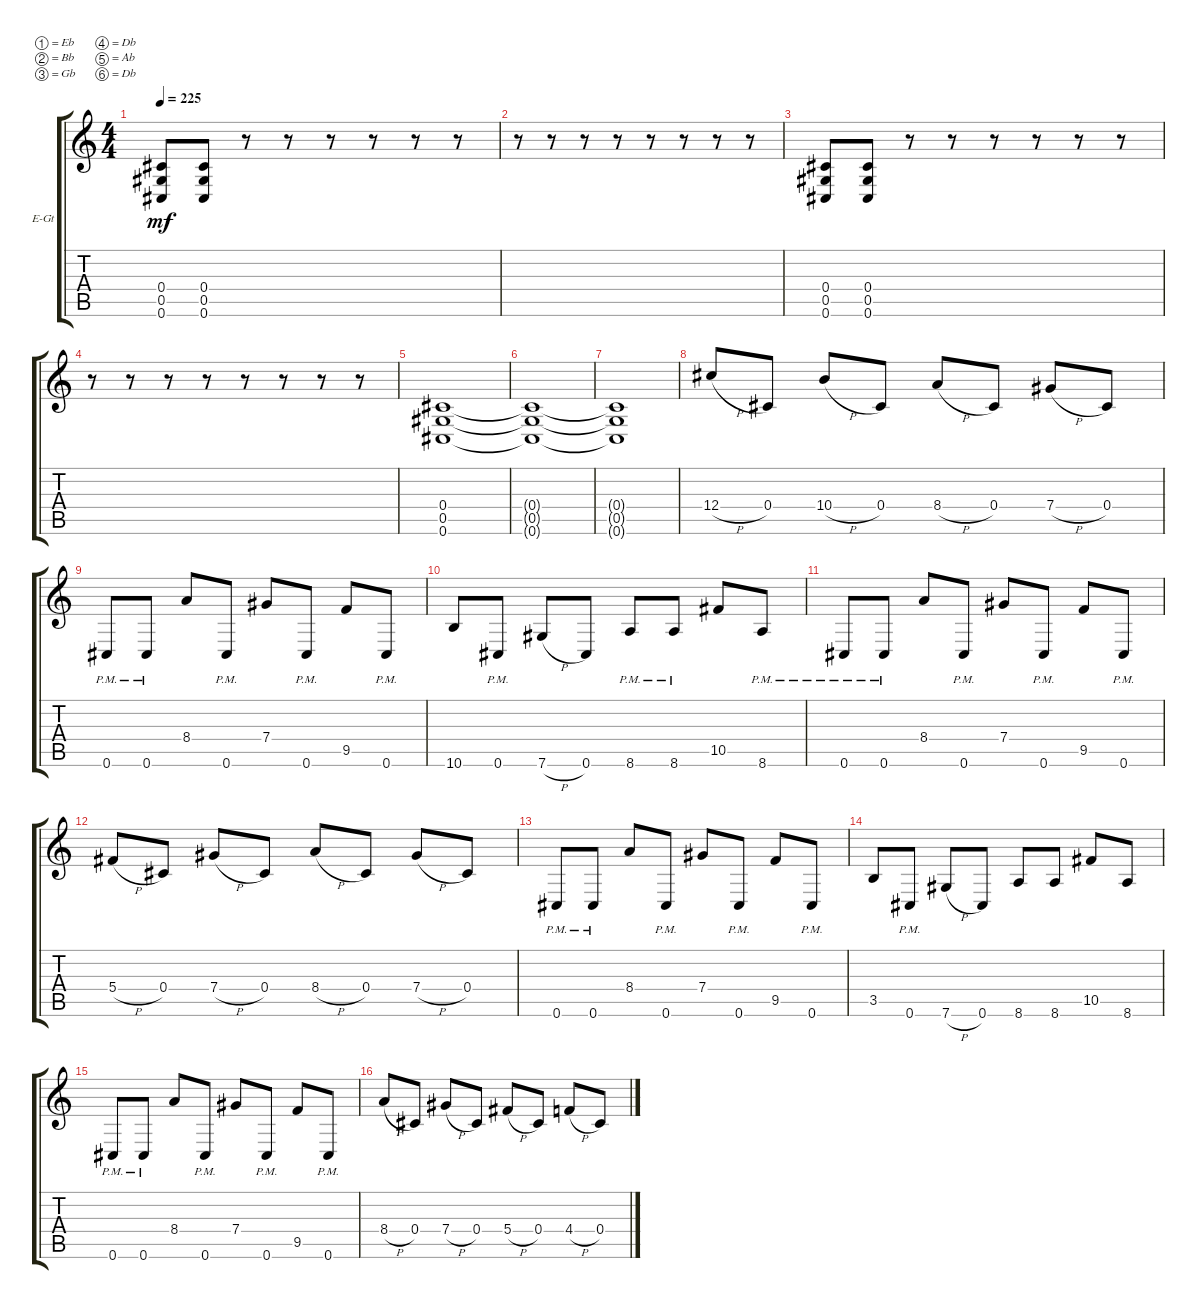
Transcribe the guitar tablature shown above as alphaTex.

\bracketExtendMode groupsimilarinstruments
\firstSystemTrackNameOrientation horizontal
\otherSystemsTrackNameOrientation horizontal
\track ("left" "E-Gt") {instrument distortionguitar}
\staff {score tabs}
\tuning (Eb4 Bb3 Gb3 Db3 Ab2 Db2)
\ts (4 4)
\tempo 225
\clef g2
\ks c
(0.6 0.5 0.4).8{dy mf instrument distortionguitar} (0.6 0.4 0.5).8 r.8 r.8 r.8 r.8 r.8 r.8 |
r.8 r.8 r.8 r.8 r.8 r.8 r.8 r.8 |
(0.6 0.5 0.4).8 (0.4 0.5 0.6).8 r.8 r.8 r.8 r.8 r.8 r.8 |
r.8 r.8 r.8 r.8 r.8 r.8 r.8 r.8 |
(0.6 0.5 0.4).1 |
(0.4{t} 0.5{t} 0.6{t}).1 |
(0.5{t} 0.4{t} 0.6{t}).1 |
12.4{h}.8 0.4.8 10.4{h}.8 0.4.8 8.4{h}.8 0.4.8 7.4{h}.8 0.4.8 |
0.6{pm}.8 0.6{pm}.8 8.4.8 0.6{pm}.8 7.4.8 0.6{pm}.8 9.5.8 0.6{pm}.8 |
10.6.8 0.6{pm}.8 7.6{h}.8 0.6.8 8.6{pm}.8 8.6{pm}.8 10.5.8 8.6{pm}.8 |
0.6{pm}.8 0.6{pm}.8 8.4.8 0.6{pm}.8 7.4.8 0.6{pm}.8 9.5.8 0.6{pm}.8 |
5.4{h}.8 0.4.8 7.4{h}.8 0.4.8 8.4{h}.8 0.4.8 7.4{h}.8 0.4.8 |
0.6{pm}.8 0.6{pm}.8 8.4.8 0.6{pm}.8 7.4.8 0.6{pm}.8 9.5.8 0.6{pm}.8 |
3.5.8 0.6{pm}.8 7.6{h}.8 0.6.8 8.6.8 8.6.8 10.5.8 8.6.8 |
0.6{pm}.8 0.6{pm}.8 8.4.8 0.6{pm}.8 7.4.8 0.6{pm}.8 9.5.8 0.6{pm}.8 |
8.4{h}.8 0.4.8 7.4{h}.8 0.4.8 5.4{h}.8 0.4.8 4.4{h}.8 0.4.8
